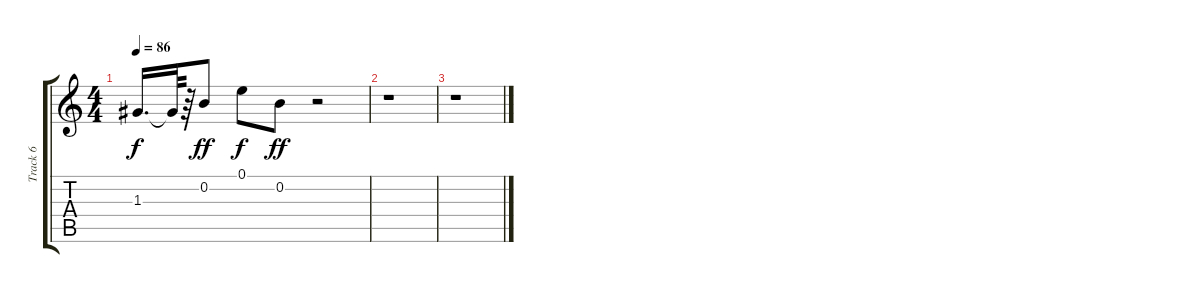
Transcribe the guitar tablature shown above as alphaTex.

\track ("Track 6" "Track 6") {instrument acousticguitarsteel}
\staff {score tabs}
\tuning (E4 B3 G3 D3 A2 E2) {hide}
\ts (4 4)
\tempo 86
\clef g2
\ks c
1.3{t}.16{d dy f} 1.3{t}.64 r.64 0.2.8{dy ff} 0.1.8{dy f} 0.2.8{dy ff} r.2 |
r.1 |
r.1
